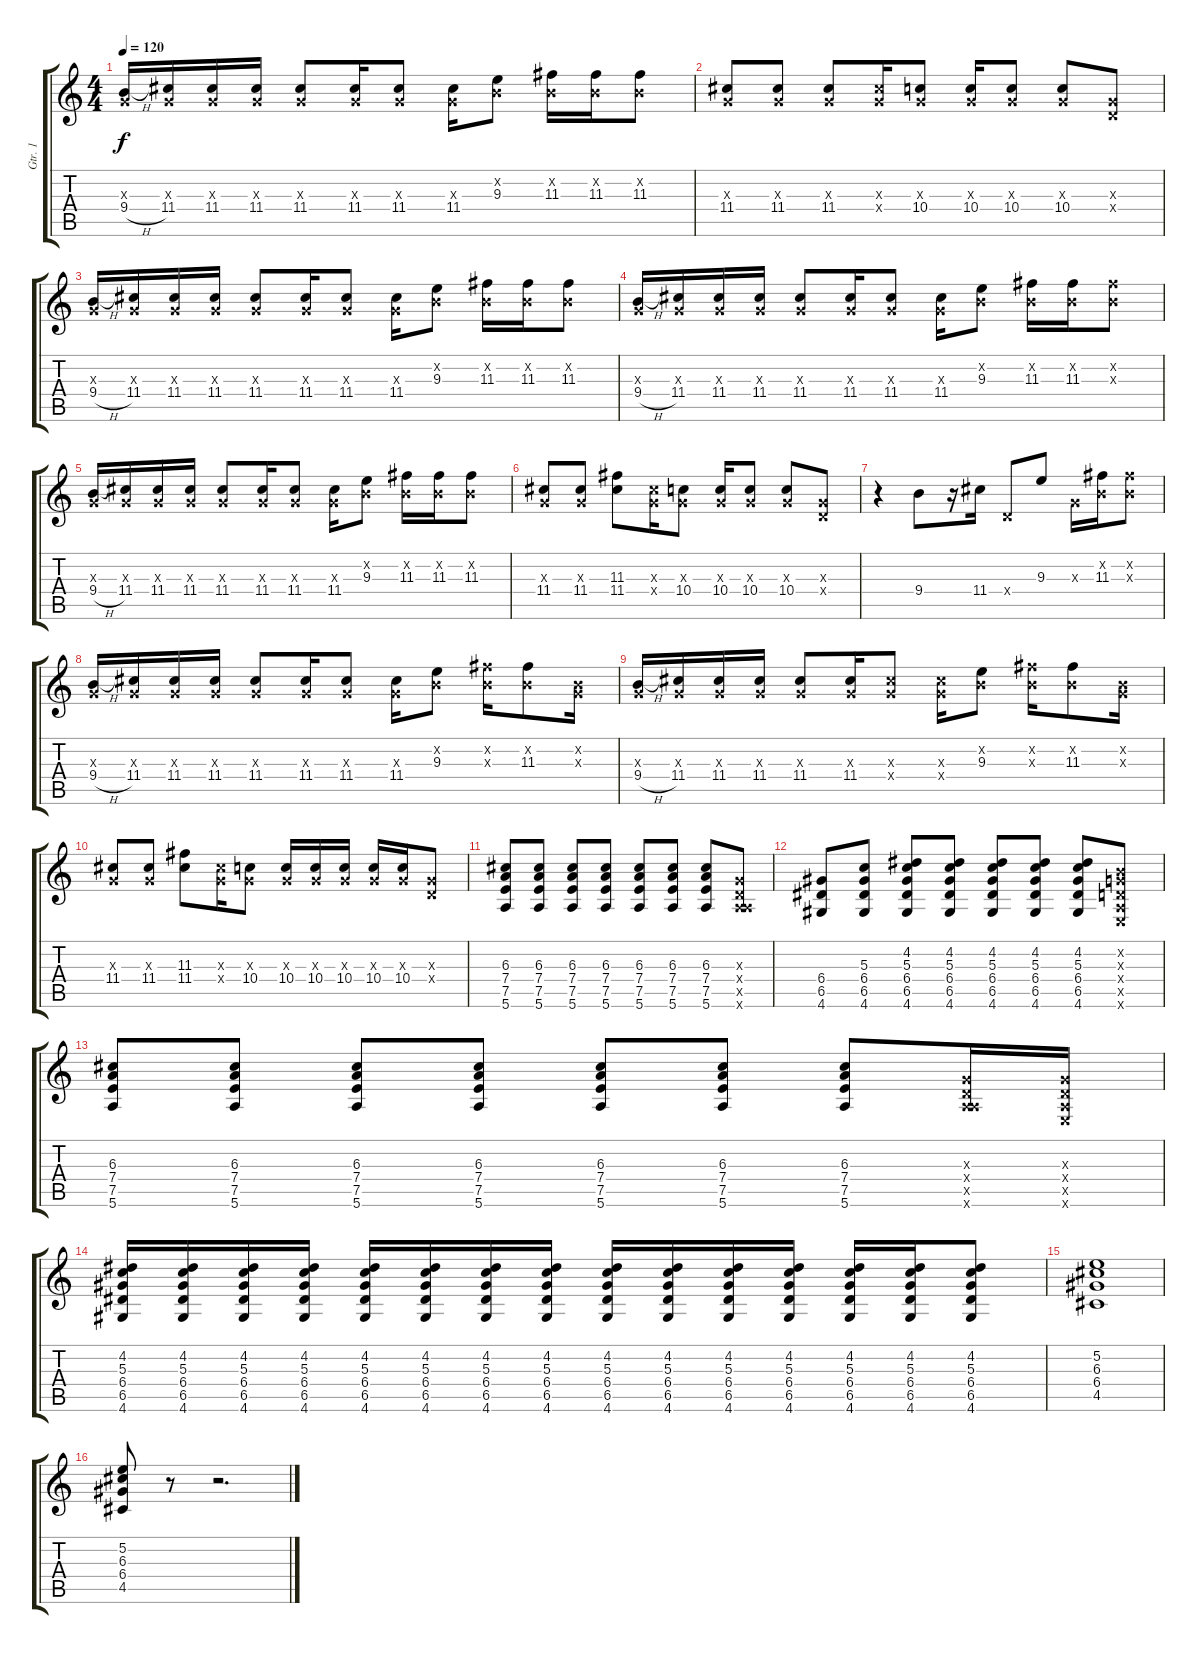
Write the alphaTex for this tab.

\track ("Gtr. 1" "Gtr. 1") {instrument electricguitarclean}
\staff {score tabs}
\tuning (E4 B3 G3 D3 A2 E2) {hide}
\ts (4 4)
\tempo 120
\clef g2
\ks c
(0.3{x} 9.4{h}).16{dy f} (0.3{x} 11.4).16 (0.3{x} 11.4).16 (0.3{x} 11.4).16 (0.3{x} 11.4).8 (0.3{x} 11.4).16 (0.3{x} 11.4).8 (0.3{x} 11.4).16 (0.2{x} 9.3).8 (0.2{x} 11.3).16 (0.2{x} 11.3).16 (0.2{x} 11.3).8 |
(0.3{x} 11.4).8 (0.3{x} 11.4).8 (0.3{x} 11.4).8 (0.3{x} 11.4{x}).16 (0.3{x} 10.4).8 (0.3{x} 10.4).16 (0.3{x} 10.4).8 (0.3{x} 10.4).8 (0.3{x} 0.4{x}).8 |
(0.3{x} 9.4{h}).16 (0.3{x} 11.4).16 (0.3{x} 11.4).16 (0.3{x} 11.4).16 (0.3{x} 11.4).8 (0.3{x} 11.4).16 (0.3{x} 11.4).8 (0.3{x} 11.4).16 (0.2{x} 9.3).8 (0.2{x} 11.3).16 (0.2{x} 11.3).16 (0.2{x} 11.3).8 |
(0.3{x} 9.4{h}).16 (0.3{x} 11.4).16 (0.3{x} 11.4).16 (0.3{x} 11.4).16 (0.3{x} 11.4).8 (0.3{x} 11.4).16 (0.3{x} 11.4).8 (0.3{x} 11.4).16 (0.2{x} 9.3).8 (0.2{x} 11.3).16 (0.2{x} 11.3).16 (0.2{x} 11.3{x}).8 |
(0.3{x} 9.4{h}).16 (0.3{x} 11.4).16 (0.3{x} 11.4).16 (0.3{x} 11.4).16 (0.3{x} 11.4).8 (0.3{x} 11.4).16 (0.3{x} 11.4).8 (0.3{x} 11.4).16 (0.2{x} 9.3).8 (0.2{x} 11.3).16 (0.2{x} 11.3).16 (0.2{x} 11.3).8 |
(0.3{x} 11.4).8 (0.3{x} 11.4).8 (11.3 11.4).8 (0.3{x} 11.4{x}).16 (0.3{x} 10.4).8 (0.3{x} 10.4).16 (0.3{x} 10.4).8 (0.3{x} 10.4).8 (0.3{x} 0.4{x}).8 |
r.4 9.4.8 r.16 11.4.16 0.4{x}.8 9.3.8 0.3{x}.16 (0.2{x} 11.3).16 (0.2{x} 11.3{x}).8 |
(0.3{x} 9.4{h}).16 (0.3{x} 11.4).16 (0.3{x} 11.4).16 (0.3{x} 11.4).16 (0.3{x} 11.4).8 (0.3{x} 11.4).16 (0.3{x} 11.4).8 (0.3{x} 11.4).16 (0.2{x} 9.3).8 (0.2{x} 11.3{x}).16 (0.2{x} 11.3).8 (0.2{x} 0.3{x}).16 |
(0.3{x} 9.4{h}).16 (0.3{x} 11.4).16 (0.3{x} 11.4).16 (0.3{x} 11.4).16 (0.3{x} 11.4).8 (0.3{x} 11.4).16 (0.3{x} 11.4{x}).8 (0.3{x} 11.4{x}).16 (0.2{x} 9.3).8 (0.2{x} 11.3{x}).16 (0.2{x} 11.3).8 (0.2{x} 0.3{x}).16 |
(0.3{x} 11.4).8 (0.3{x} 11.4).8 (11.3 11.4).8 (0.3{x} 11.4{x}).16 (0.3{x} 10.4).8 (0.3{x} 10.4).16 (0.3{x} 10.4).16 (0.3{x} 10.4).16 (0.3{x} 10.4).16 (0.3{x} 10.4).16 (0.3{x} 0.4{x}).8 |
(6.3 7.4 7.5 5.6).8 (6.3 7.4 7.5 5.6).8 (6.3 7.4 7.5 5.6).8 (6.3 7.4 7.5 5.6).8 (6.3 7.4 7.5 5.6).8 (6.3 7.4 7.5 5.6).8 (6.3 7.4 7.5 5.6).8 (0.3{x} 0.4{x} 0.5{x} 5.6{x}).8 |
(6.4 6.5 4.6).8 (5.3 6.4 6.5 4.6).8 (4.2 5.3 6.4 6.5 4.6).8 (4.2 5.3 6.4 6.5 4.6).8 (4.2 5.3 6.4 6.5 4.6).8 (4.2 5.3 6.4 6.5 4.6).8 (4.2 5.3 6.4 6.5 4.6).8 (0.2{x} 0.3{x} 0.4{x} 0.5{x} 0.6{x}).8 |
(6.3 7.4 7.5 5.6).8 (6.3 7.4 7.5 5.6).8 (6.3 7.4 7.5 5.6).8 (6.3 7.4 7.5 5.6).8 (6.3 7.4 7.5 5.6).8 (6.3 7.4 7.5 5.6).8 (6.3 7.4 7.5 5.6).8 (0.3{x} 0.4{x} 0.5{x} 5.6{x}).16 (0.3{x} 0.4{x} 0.5{x} 0.6{x}).16 |
(4.2 5.3 6.4 6.5 4.6).16 (4.2 5.3 6.4 6.5 4.6).16 (4.2 5.3 6.4 6.5 4.6).16 (4.2 5.3 6.4 6.5 4.6).16 (4.2 5.3 6.4 6.5 4.6).16 (4.2 5.3 6.4 6.5 4.6).16 (4.2 5.3 6.4 6.5 4.6).16 (4.2 5.3 6.4 6.5 4.6).16 (4.2 5.3 6.4 6.5 4.6).16 (4.2 5.3 6.4 6.5 4.6).16 (4.2 5.3 6.4 6.5 4.6).16 (4.2 5.3 6.4 6.5 4.6).16 (4.2 5.3 6.4 6.5 4.6).16 (4.2 5.3 6.4 6.5 4.6).16 (4.2 5.3 6.4 6.5 4.6).8 |
(5.2 6.3 6.4 4.5).1 |
(5.2 6.3 6.4 4.5).8 r.8 r.2{d}
